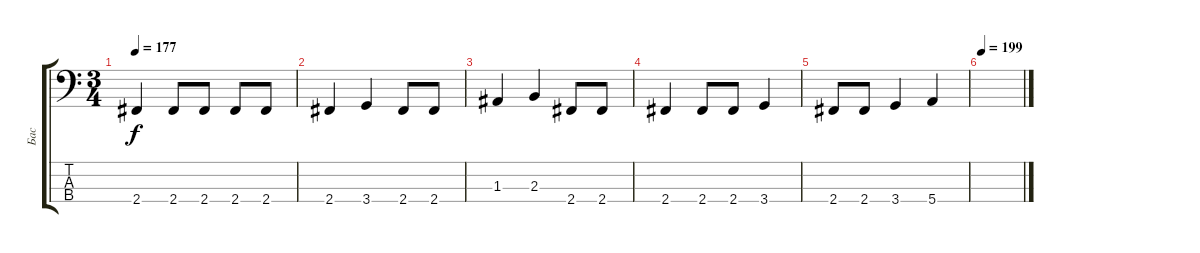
\track ("Бас" "Бас") {instrument electricbasspick}
\staff {score tabs}
\tuning (G2 D2 A1 E1) {hide}
\ts (3 4)
\tempo 177
\clef f4
\ks c
2.4.4{dy f} 2.4.8 2.4.8 2.4.8 2.4.8 |
2.4.4 3.4.4 2.4.8 2.4.8 |
1.3.4 2.3.4 2.4.8 2.4.8 |
2.4.4 2.4.8 2.4.8 3.4.4 |
2.4.8 2.4.8 3.4.4 5.4.4 |
\tempo 199
